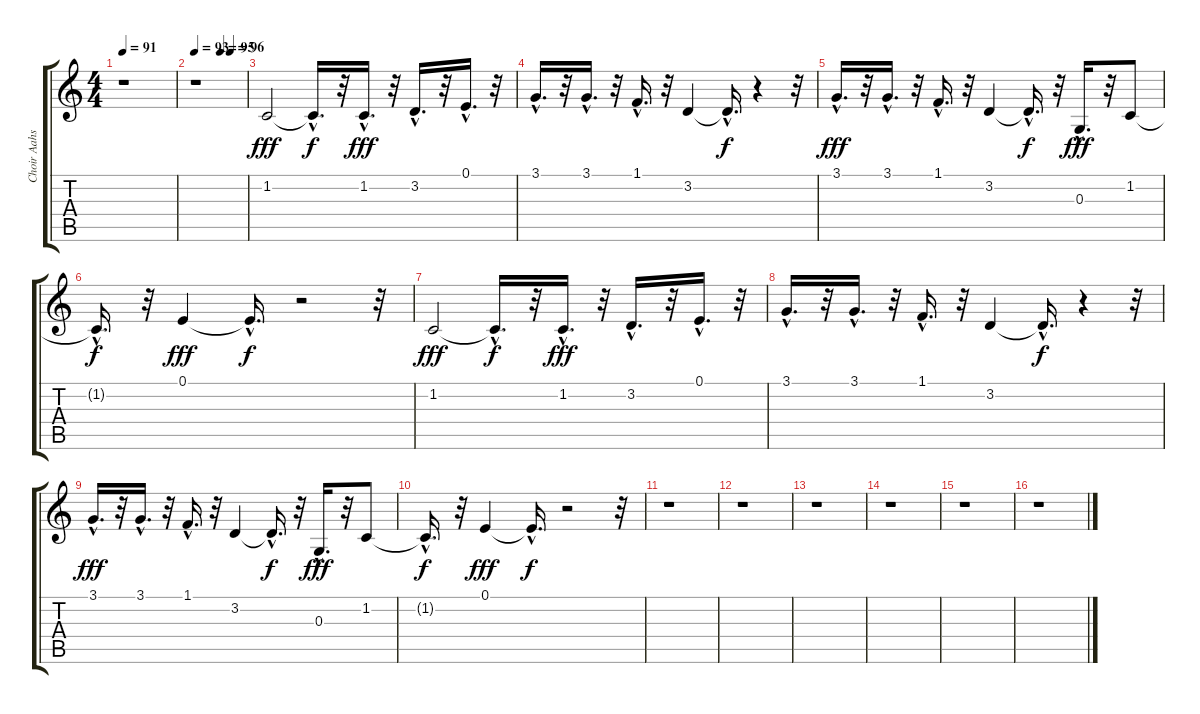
\track ("Choir Aahs 1" "Choir Aahs") {instrument choiraahs}
\staff {score tabs}
\tuning (E4 B3 G3 D3 A2 E2) {hide}
\ts (4 4)
\tempo 91
\clef g2
\ks c
r.1{dy fff} |
\tempo 93
\tempo (95 0.5)
\tempo (96 0.6875)
r.1 |
1.2.2 1.2{hac t}.16{d dy f} r.32 1.2{hac}.16{d dy fff} r.32 3.2{hac}.16{d} r.32 0.1{hac}.16{d} r.32 |
3.1{hac}.16{d} r.32 3.1{hac}.16{d} r.32 1.1{hac}.16{d} r.32 3.2.4 3.2{hac t}.16{d dy f} r.4 r.32 |
3.1{hac}.16{d dy fff} r.32 3.1{hac}.16{d} r.32 1.1{hac}.16{d} r.32 3.2.4 3.2{hac t}.16{d dy f} r.32 0.3{hac}.16{d dy fff} r.32 1.2.8 |
1.2{hac t}.16{d dy f} r.32 0.1.4{dy fff} 0.1{hac t}.16{d dy f} r.2 r.32 |
1.2.2{dy fff} 1.2{hac t}.16{d dy f} r.32 1.2{hac}.16{d dy fff} r.32 3.2{hac}.16{d} r.32 0.1{hac}.16{d} r.32 |
3.1{hac}.16{d} r.32 3.1{hac}.16{d} r.32 1.1{hac}.16{d} r.32 3.2.4 3.2{hac t}.16{d dy f} r.4 r.32 |
3.1{hac}.16{d dy fff} r.32 3.1{hac}.16{d} r.32 1.1{hac}.16{d} r.32 3.2.4 3.2{hac t}.16{d dy f} r.32 0.3{hac}.16{d dy fff} r.32 1.2.8 |
1.2{hac t}.16{d dy f} r.32 0.1.4{dy fff} 0.1{hac t}.16{d dy f} r.2 r.32 |
r.1 |
r.1 |
r.1 |
r.1 |
r.1 |
r.1
